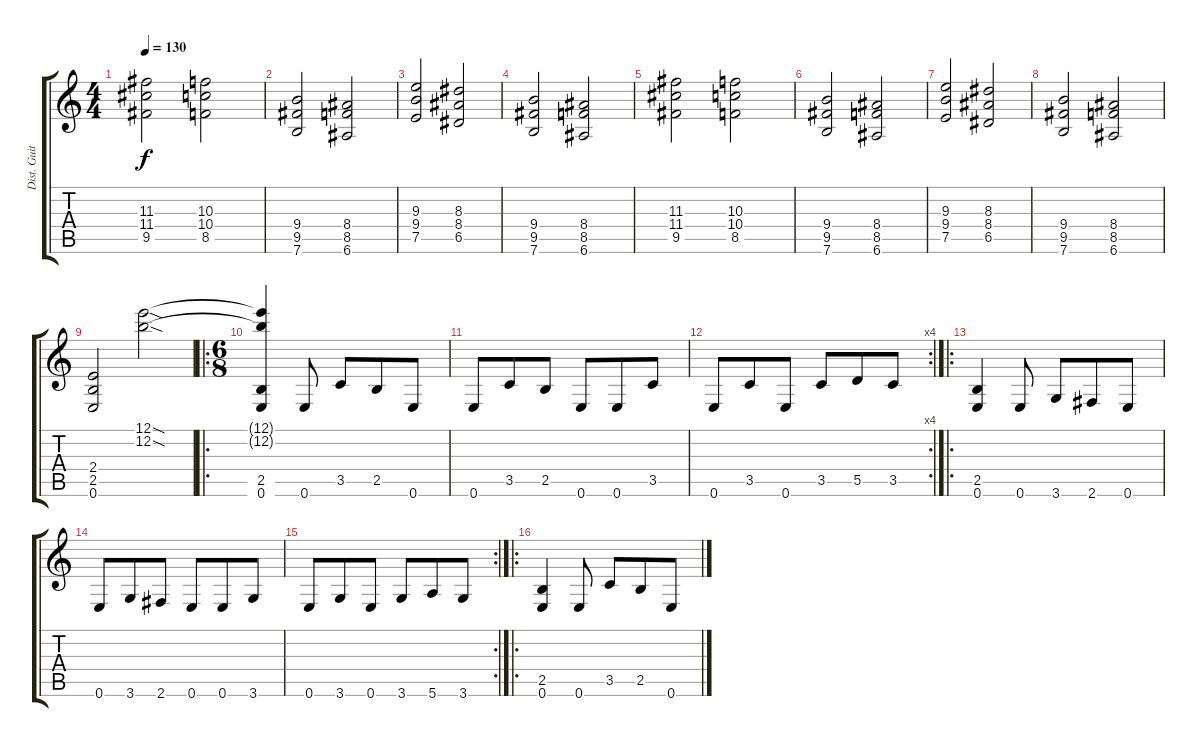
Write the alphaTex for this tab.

\track ("Dist. Guitar 2" "Dist. Guit") {instrument distortionguitar}
\staff {score tabs}
\tuning (E4 B3 G3 D3 A2 E2) {hide}
\ts (4 4)
\tempo 130
\clef g2
\ks c
(11.3 11.4 9.5).2{dy f} (10.3 10.4 8.5).2 |
(9.4 9.5 7.6).2 (8.4 8.5 6.6).2 |
(9.3 9.4 7.5).2 (8.3 8.4 6.5).2 |
(9.4 9.5 7.6).2 (8.4 8.5 6.6).2 |
(11.3 11.4 9.5).2 (10.3 10.4 8.5).2 |
(9.4 9.5 7.6).2 (8.4 8.5 6.6).2 |
(9.3 9.4 7.5).2 (8.3 8.4 6.5).2 |
(9.4 9.5 7.6).2 (8.4 8.5 6.6).2 |
(2.4 2.5 0.6).2 (12.1{sod} 12.2{sod}).2 |
\ro
\ts (6 8)
(12.1{t} 12.2{t} 2.5 0.6).4 0.6.8 3.5.8 2.5.8 0.6.8 |
0.6.8 3.5.8 2.5.8 0.6.8 0.6.8 3.5.8 |
\rc 4
0.6.8 3.5.8 0.6.8 3.5.8 5.5.8 3.5.8 |
\ro
(2.5 0.6).4 0.6.8 3.6.8 2.6.8 0.6.8 |
0.6.8 3.6.8 2.6.8 0.6.8 0.6.8 3.6.8 |
\rc 2
0.6.8 3.6.8 0.6.8 3.6.8 5.6.8 3.6.8 |
\ro
(2.5 0.6).4 0.6.8 3.5.8 2.5.8 0.6.8
